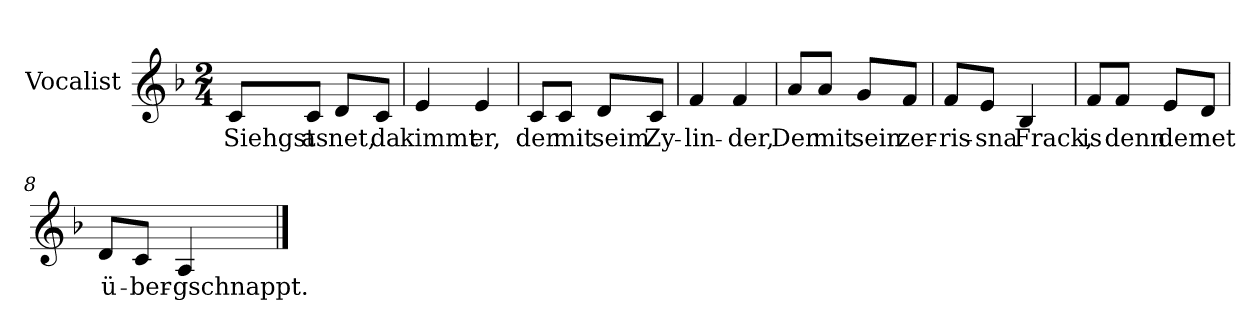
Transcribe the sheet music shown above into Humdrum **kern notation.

**kern	**text
*part1	*part1
*staff1	*staff1
*I"Vocalist	*
*k[b-]	*
*F:	*
*M2/4	*
=1	=1
8cL	Siehgst
8cJ	as
8dL	net,
8cJ	da
=2	=2
4e	kimmt
4e	er,
=3	=3
8cL	der
8cJ	mit
8dL	seim
8cJ	Zy-
=4	=4
4f	-lin-
4f	-der,
=5	=5
8aL	Der
8aJ	mit
8gL	sein
8fJ	zer-
=6	=6
8fL	-ris-
8eJ	-sna
4B-	Frack,
=7	=7
8fL	is
8fJ	denn
8eL	der
8dJ	net
=8	=8
8dL	ü-
8cJ	-ber-
4A	-gschnappt.
==	==
*-	*-
